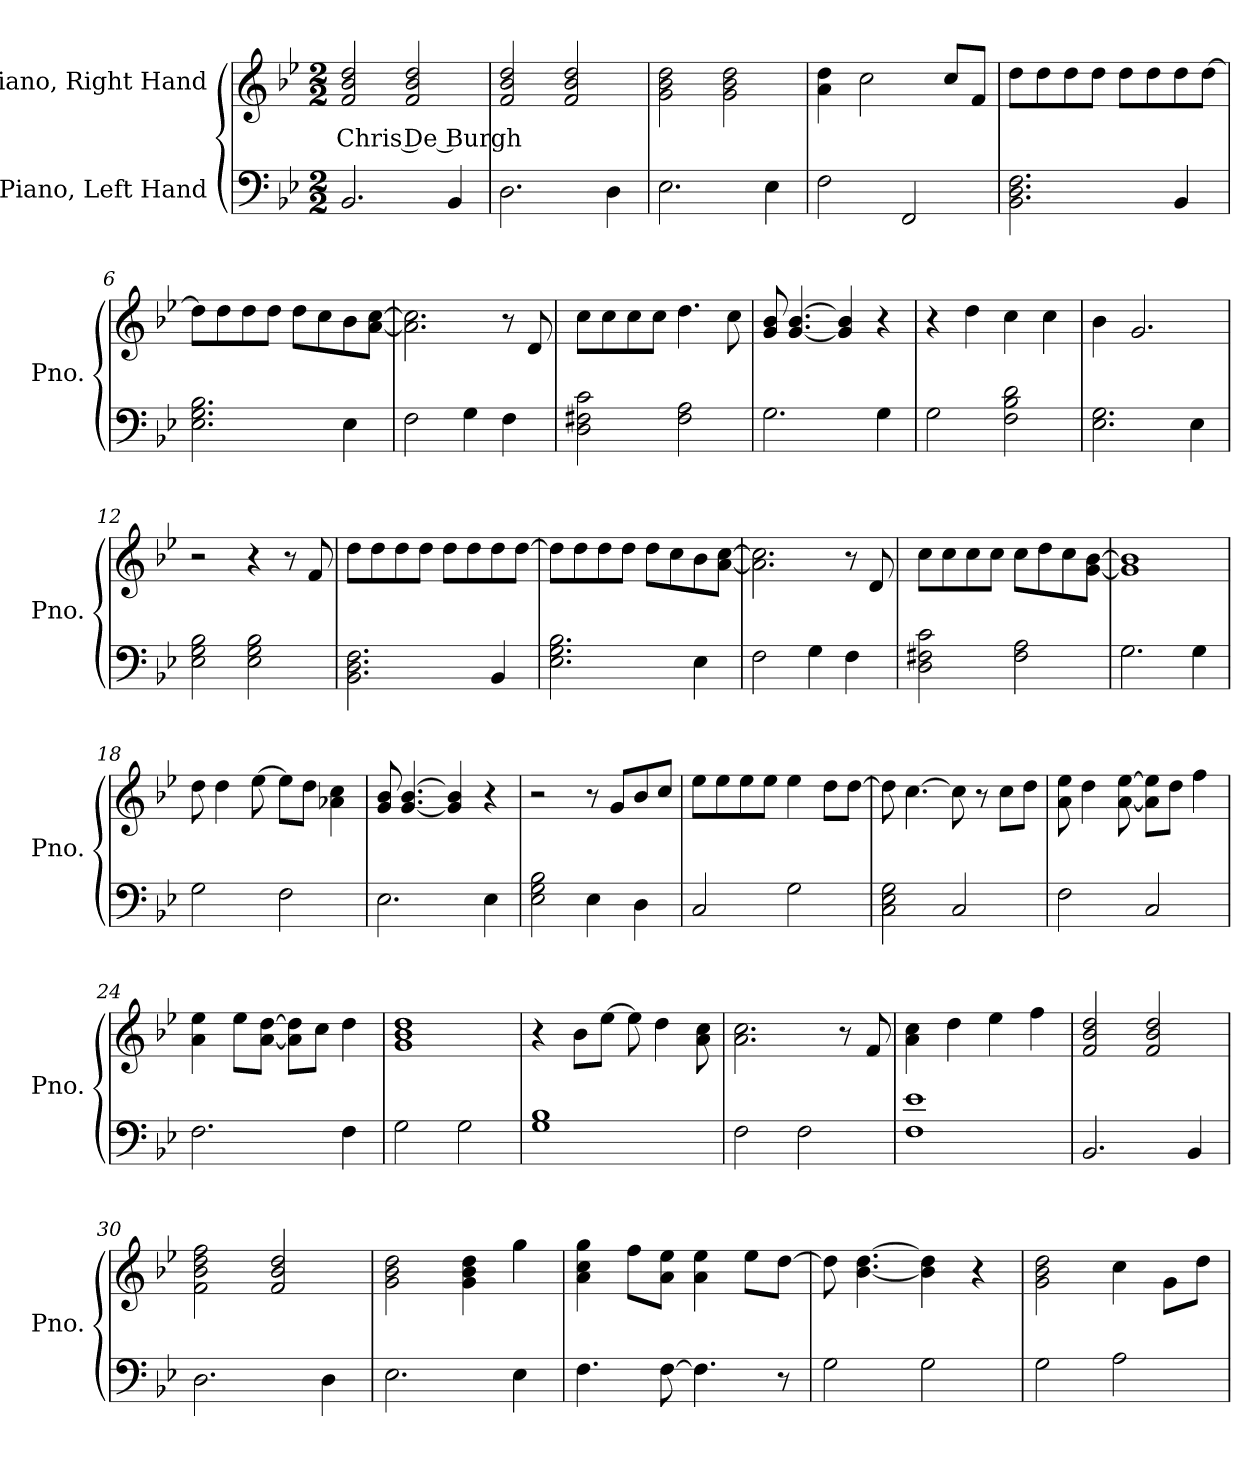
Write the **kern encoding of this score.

**kern	**kern	**text
*part2	*part1	*part1
*staff2	*staff1	*staff1
*I"Piano, Left Hand	*I"Piano, Right Hand	*
*I'Pno.	*I'Pno.	*
*clefF4	*clefG2	*
*k[b-e-]	*k[b-e-]	*
*M2/2	*M2/2	*
*MM100	*MM100	*
=1	=1	=1
!	!	!LO:LY:b
2.BB-/	2f/ 2b-/ 2dd/	Chris De Burgh
.	2f/ 2b-/ 2dd/	.
4BB-/	.	.
=2	=2	=2
2.D\	2f/ 2b-/ 2dd/	.
.	2f/ 2b-/ 2dd/	.
4D\	.	.
=3	=3	=3
2.E-\	2g\ 2b-\ 2dd\	.
.	2g\ 2b-\ 2dd\	.
4E-\	.	.
=4	=4	=4
2F\	4a\ 4dd\	.
.	2cc\	.
2FF/	.	.
.	8cc/L	.
.	8f/J	.
=5	=5	=5
2.BB-\ 2.D\ 2.F\	8dd\L	.
.	8dd\	.
.	8dd\	.
.	8dd\J	.
.	8dd\L	.
.	8dd\	.
4BB-/	8dd\	.
.	[8dd\J	.
!!LO:LB:g=z
=6	=6	=6
2.E-\ 2.G\ 2.B-\	8dd\L]	.
.	8dd\	.
.	8dd\	.
.	8dd\J	.
.	8dd\L	.
.	8cc\	.
4E-\	8b-\	.
.	[8a\ [8cc\J	.
=7	=7	=7
2F\	2.a\] 2.cc\]	.
4G\	.	.
4F\	8r	.
.	8d/	.
=8	=8	=8
2D\ 2F#X\ 2c\	8cc\L	.
.	8cc\	.
.	8cc\	.
.	8cc\J	.
2F#\ 2A\	4.dd\	.
.	8cc\	.
=9	=9	=9
2.G\	8g/ 8b-/	.
.	[4.g/ [4.b-/	.
.	4g/] 4b-/]	.
4G\	4r	.
=10	=10	=10
2G\	4r	.
.	4dd\	.
2F\ 2B-\ 2d\	4cc\	.
.	4cc\	.
=11	=11	=11
2.E-\ 2.G\	4b-\	.
.	2.g/	.
4E-\	.	.
=12	=12	=12
2E-\ 2G\ 2B-\	2r	.
2E-\ 2G\ 2B-\	4r	.
.	8r	.
.	8f/	.
!!LO:LB:g=z
=13	=13	=13
2.BB-\ 2.D\ 2.F\	8dd\L	.
.	8dd\	.
.	8dd\	.
.	8dd\J	.
.	8dd\L	.
.	8dd\	.
4BB-/	8dd\	.
.	[8dd\J	.
=14	=14	=14
2.E-\ 2.G\ 2.B-\	8dd\L]	.
.	8dd\	.
.	8dd\	.
.	8dd\J	.
.	8dd\L	.
.	8cc\	.
4E-\	8b-\	.
.	[8a\ [8cc\J	.
=15	=15	=15
2F\	2.a\] 2.cc\]	.
4G\	.	.
4F\	8r	.
.	8d/	.
=16	=16	=16
2D\ 2F#X\ 2c\	8cc\L	.
.	8cc\	.
.	8cc\	.
.	8cc\J	.
2F#\ 2A\	8cc\L	.
.	8dd\	.
.	8cc\	.
.	[8g\ [8b-\J	.
=17	=17	=17
2.G\	1g] 1b-]	.
4G\	.	.
=18	=18	=18
2G\	8dd\	.
.	4dd\	.
.	[8ee-\	.
2F\	8ee-\L]	.
.	8dd\J	.
.	4a-X\ 4cc\	.
!!LO:LB:g=z
=19	=19	=19
2.E-\	8g/ 8b-/	.
.	[4.g/ [4.b-/	.
.	4g/] 4b-/]	.
4E-\	4r	.
=20	=20	=20
2E-\ 2G\ 2B-\	2r	.
4E-\	8r	.
.	8g/L	.
4D\	8b-/	.
.	8cc/J	.
=21	=21	=21
2C/	8ee-\L	.
.	8ee-\	.
.	8ee-\	.
.	8ee-\J	.
2G\	4ee-\	.
.	8dd\L	.
.	[8dd\J	.
=22	=22	=22
2C\ 2E-\ 2G\	8dd\]	.
.	[4.cc\	.
2C/	8cc\]	.
.	8r	.
.	8cc\L	.
.	8dd\J	.
=23	=23	=23
2F\	8a\ 8ee-\	.
.	4dd\	.
.	[8a\ [8ee-\	.
2C/	8a\] 8ee-\]L	.
.	8dd\J	.
.	4ff\	.
=24	=24	=24
2.F\	4a\ 4ee-\	.
.	8ee-\L	.
.	[8a\ [8dd\J	.
.	8a\] 8dd\]L	.
.	8cc\J	.
4F\	4dd\	.
!!LO:LB:g=z
=25	=25	=25
2G\	1g 1b- 1dd	.
2G\	.	.
=26	=26	=26
1G 1B-	4r	.
.	8b-\L	.
.	[8ee-\J	.
.	8ee-\]	.
.	4dd\	.
.	8a\ 8cc\	.
=27	=27	=27
2F\	2.a\ 2.cc\	.
2F\	.	.
.	8r	.
.	8f/	.
=28	=28	=28
1F 1e-	4a\ 4cc\	.
.	4dd\	.
.	4ee-\	.
.	4ff\	.
=29	=29	=29
2.BB-/	2f/ 2b-/ 2dd/	.
.	2f/ 2b-/ 2dd/	.
4BB-/	.	.
=30	=30	=30
2.D\	2f\ 2b-\ 2dd\ 2ff\	.
.	2f/ 2b-/ 2dd/	.
4D\	.	.
=31	=31	=31
2.E-\	2g\ 2b-\ 2dd\	.
.	4g\ 4b-\ 4dd\	.
4E-\	4gg\	.
=32	=32	=32
4.F\	4a\ 4cc\ 4gg\	.
.	8ff\L	.
[8F\	8a\ 8ee-\J	.
4.F\]	4a\ 4ee-\	.
.	8ee-\L	.
8r	[8dd\J	.
!!LO:LB:g=z
=33	=33	=33
2G\	8dd\]	.
.	[4.b-\ [4.dd\	.
2G\	4b-\] 4dd\]	.
.	4r	.
=34	=34	=34
2G\	2g\ 2b-\ 2dd\	.
2A\	4cc\	.
.	8g\L	.
.	8dd\J	.
=	=	=
*-	*-	*-
